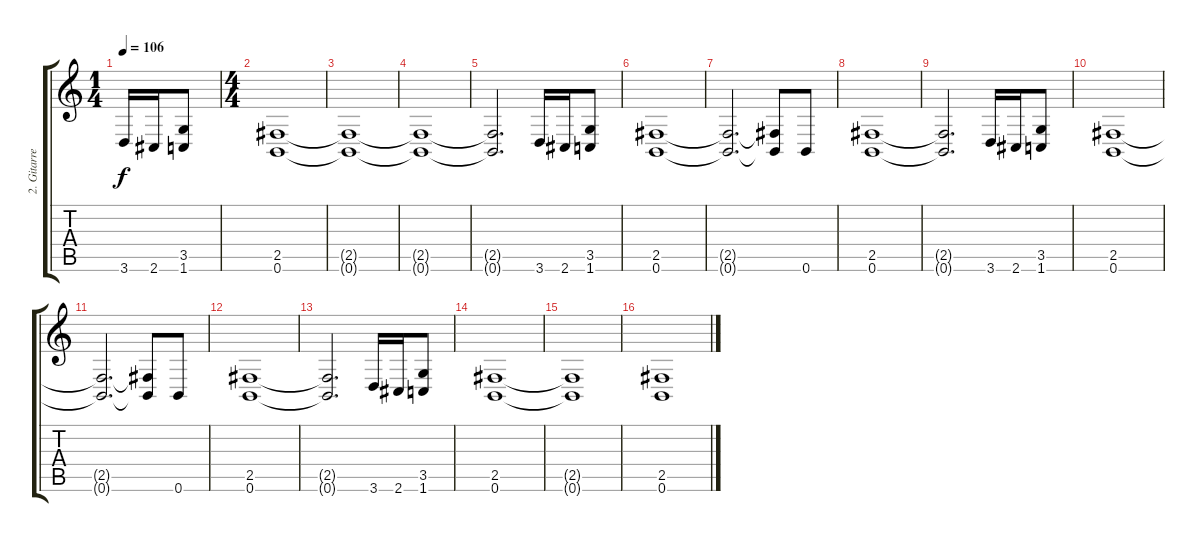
\track ("2. Gitarre" "2. Gitarre") {instrument overdrivenguitar}
\staff {score tabs}
\tuning (B3 Gb3 D3 A2 E2 B1) {hide}
\ts (1 4)
\tempo 106
\clef g2
\ks c
3.6.16{dy f instrument overdrivenguitar} 2.6.16 (3.5 1.6).8 |
\ts (4 4)
(2.5 0.6).1 |
(2.5{t} 0.6{t}).1 |
(2.5{t} 0.6{t}).1 |
(2.5{t} 0.6{t}).2{d} 3.6.16 2.6.16 (3.5 1.6).8 |
(2.5 0.6).1 |
(2.5{t} 0.6{t}).2{d} (2.5{t} 0.6{t}).8 0.6.8 |
(2.5 0.6).1 |
(2.5{t} 0.6{t}).2{d} 3.6.16 2.6.16 (3.5 1.6).8 |
(2.5 0.6).1 |
(2.5{t} 0.6{t}).2{d} (2.5{t} 0.6{t}).8 0.6.8 |
(2.5 0.6).1 |
(2.5{t} 0.6{t}).2{d} 3.6.16 2.6.16 (3.5 1.6).8 |
(2.5 0.6).1 |
(2.5{t} 0.6{t}).1 |
(2.5 0.6).1
